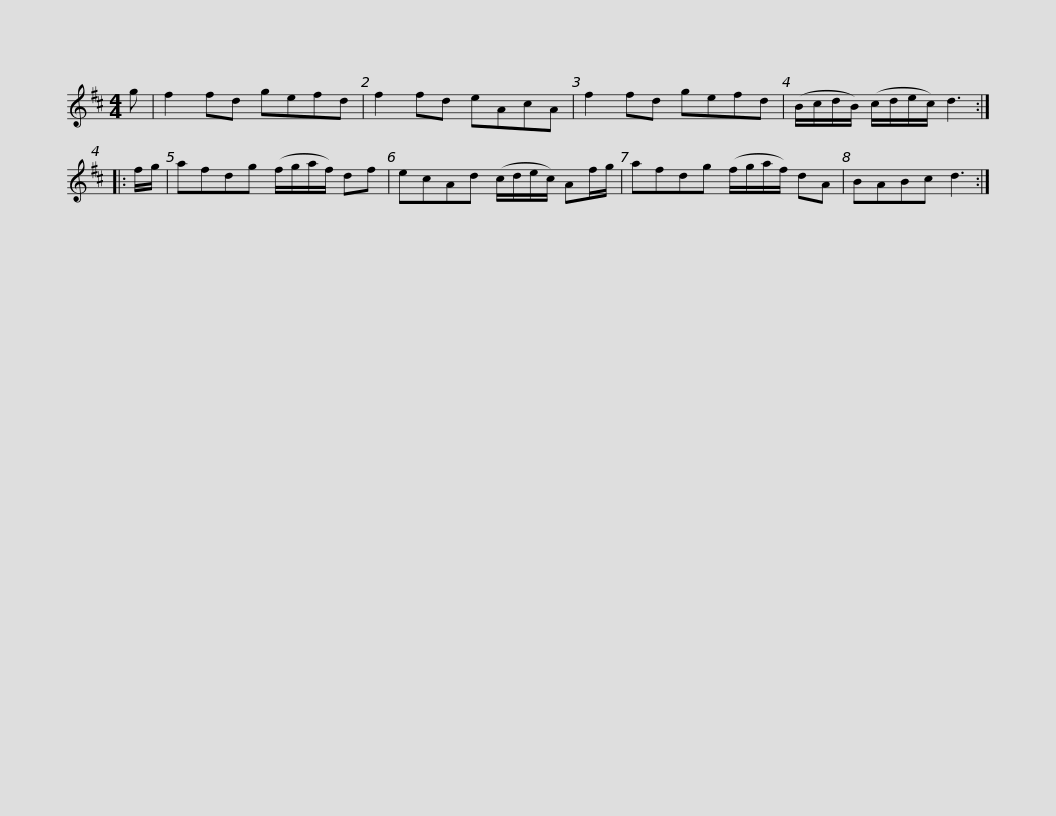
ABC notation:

X:1
L:1/8
M:4/4
I:linebreak $
K:D
V:1 treble
V:1
 g | f2 fd gefd | f2 fd eAcA | f2 fd gefd | (B/c/d/B/) (c/d/e/c/) d3 :: %5
 f/g/ |$ afdg (f/g/a/f/) df | ecAd (c/d/e/c/) Af/g/ | afdg (f/g/a/f/) dA | BABc d3 :| %10
